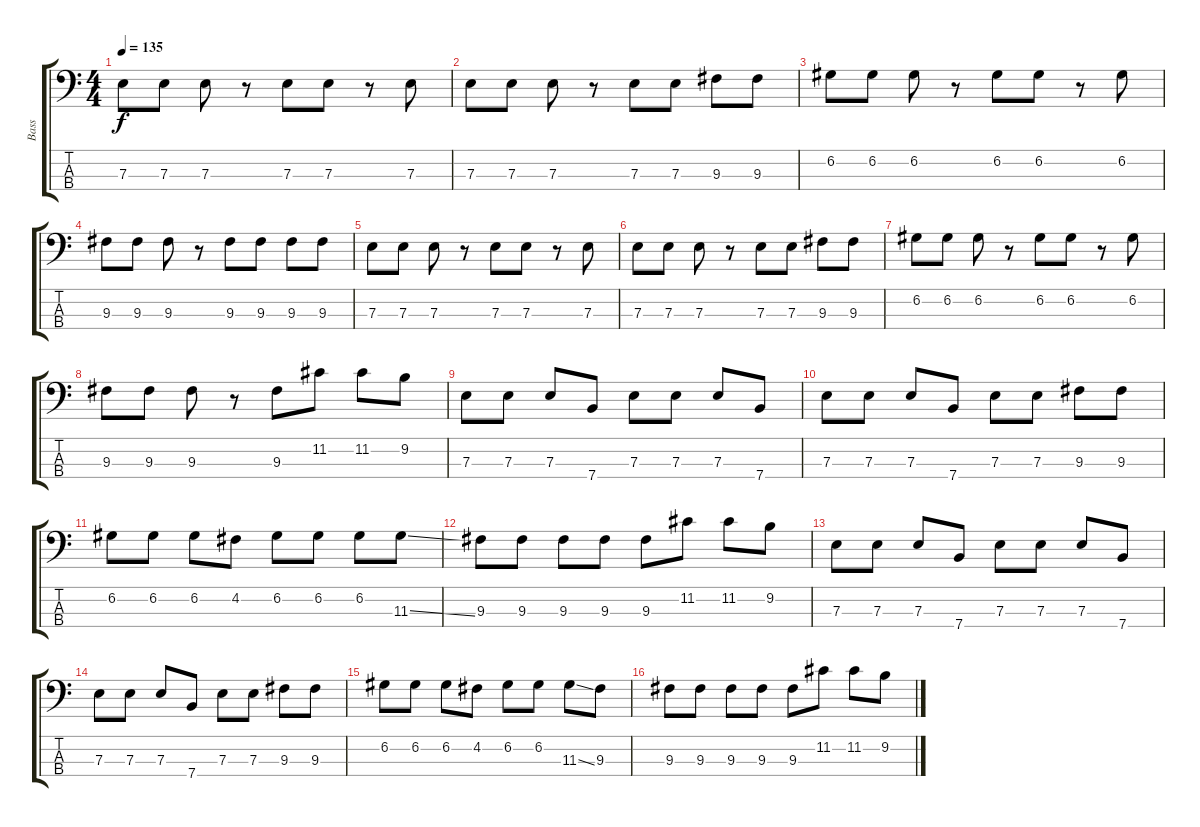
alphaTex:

\track ("Bass" "Bass") {instrument electricbasspick}
\staff {score tabs}
\tuning (G2 D2 A1 E1) {hide}
\ts (4 4)
\tempo 135
\clef f4
\ks c
7.3.8{dy f} 7.3.8 7.3.8 r.8 7.3.8 7.3.8 r.8 7.3.8 |
7.3.8 7.3.8 7.3.8 r.8 7.3.8 7.3.8 9.3.8 9.3.8 |
6.2.8 6.2.8 6.2.8 r.8 6.2.8 6.2.8 r.8 6.2.8 |
9.3.8 9.3.8 9.3.8 r.8 9.3.8 9.3.8 9.3.8 9.3.8 |
7.3.8 7.3.8 7.3.8 r.8 7.3.8 7.3.8 r.8 7.3.8 |
7.3.8 7.3.8 7.3.8 r.8 7.3.8 7.3.8 9.3.8 9.3.8 |
6.2.8 6.2.8 6.2.8 r.8 6.2.8 6.2.8 r.8 6.2.8 |
9.3.8 9.3.8 9.3.8 r.8 9.3.8 11.2.8 11.2.8 9.2.8 |
7.3.8 7.3.8 7.3.8 7.4.8 7.3.8 7.3.8 7.3.8 7.4.8 |
7.3.8 7.3.8 7.3.8 7.4.8 7.3.8 7.3.8 9.3.8 9.3.8 |
6.2.8 6.2.8 6.2.8 4.2.8 6.2.8 6.2.8 6.2.8 11.3{ss}.8 |
9.3.8 9.3.8 9.3.8 9.3.8 9.3.8 11.2.8 11.2.8 9.2.8 |
7.3.8 7.3.8 7.3.8 7.4.8 7.3.8 7.3.8 7.3.8 7.4.8 |
7.3.8 7.3.8 7.3.8 7.4.8 7.3.8 7.3.8 9.3.8 9.3.8 |
6.2.8 6.2.8 6.2.8 4.2.8 6.2.8 6.2.8 11.3{ss}.8 9.3.8 |
9.3.8 9.3.8 9.3.8 9.3.8 9.3.8 11.2.8 11.2.8 9.2.8
